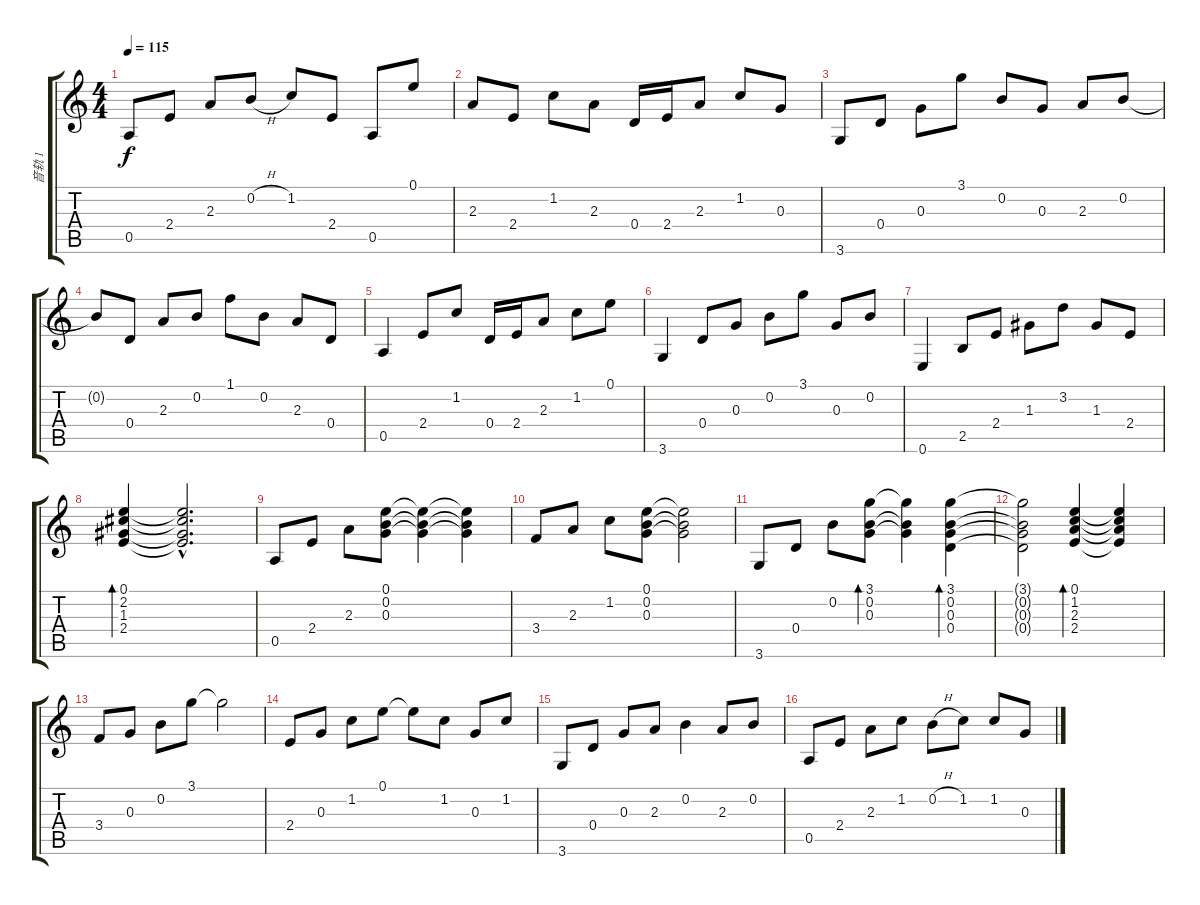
\track ("音轨 1" "音轨 1") {instrument acousticguitarsteel}
\staff {score tabs}
\tuning (E4 B3 G3 D3 A2 E2) {hide}
\ts (4 4)
\tempo 115
\clef g2
\ks c
0.5.8{dy f instrument acousticguitarsteel} 2.4.8 2.3.8 0.2{h}.8 1.2.8 2.4.8 0.5.8 0.1.8 |
2.3.8 2.4.8 1.2.8 2.3.8 0.4.16 2.4.16 2.3.8 1.2.8 0.3.8 |
3.6.8 0.4.8 0.3.8 3.1.8 0.2.8 0.3.8 2.3.8 0.2.8 |
0.2{t}.8 0.4.8 2.3.8 0.2.8 1.1.8 0.2.8 2.3.8 0.4.8 |
0.5.4 2.4.8 1.2.8 0.4.16 2.4.16 2.3.8 1.2.8 0.1.8 |
3.6.4 0.4.8 0.3.8 0.2.8 3.1.8 0.3.8 0.2.8 |
0.6.4 2.5.8 2.4.8 1.3.8 3.2.8 1.3.8 2.4.8 |
(0.1 2.2 1.3 2.4).4{bd 480} (0.1{hac t} 2.2{hac t} 1.3{hac t} 2.4{hac t}).2{d} |
0.5.8 2.4.8 2.3.8 (0.1 0.2 0.3).8 (0.1{t} 0.2{t} 0.3{t}).4 (0.1{t} 0.2{t} 0.3{t}).4 |
3.4.8 2.3.8 1.2.8 (0.1 0.2 0.3).8 (0.1{t} 0.2{t} 0.3{t}).2 |
3.6.8 0.4.8 0.2.8 (3.1 0.2 0.3).8{bd 60} (3.1{t} 0.2{t} 0.3{t}).4 (3.1 0.2 0.3 0.4).4{bd 480} |
(3.1{t} 0.2{t} 0.3{t} 0.4{t}).2 (0.1 1.2 2.3 2.4).4{bd 480} (0.1{t} 1.2{t} 2.3{t} 2.4{t}).4 |
3.4.8 0.3.8 0.2.8 3.1.8 3.1{t}.2 |
2.4.8 0.3.8 1.2.8 0.1.8 0.1{t}.8 1.2.8 0.3.8 1.2.8 |
3.6.8 0.4.8 0.3.8 2.3.8 0.2.4 2.3.8 0.2.8 |
0.5.8 2.4.8 2.3.8 1.2.8 0.2{h}.8 1.2.8 1.2.8 0.3.8
